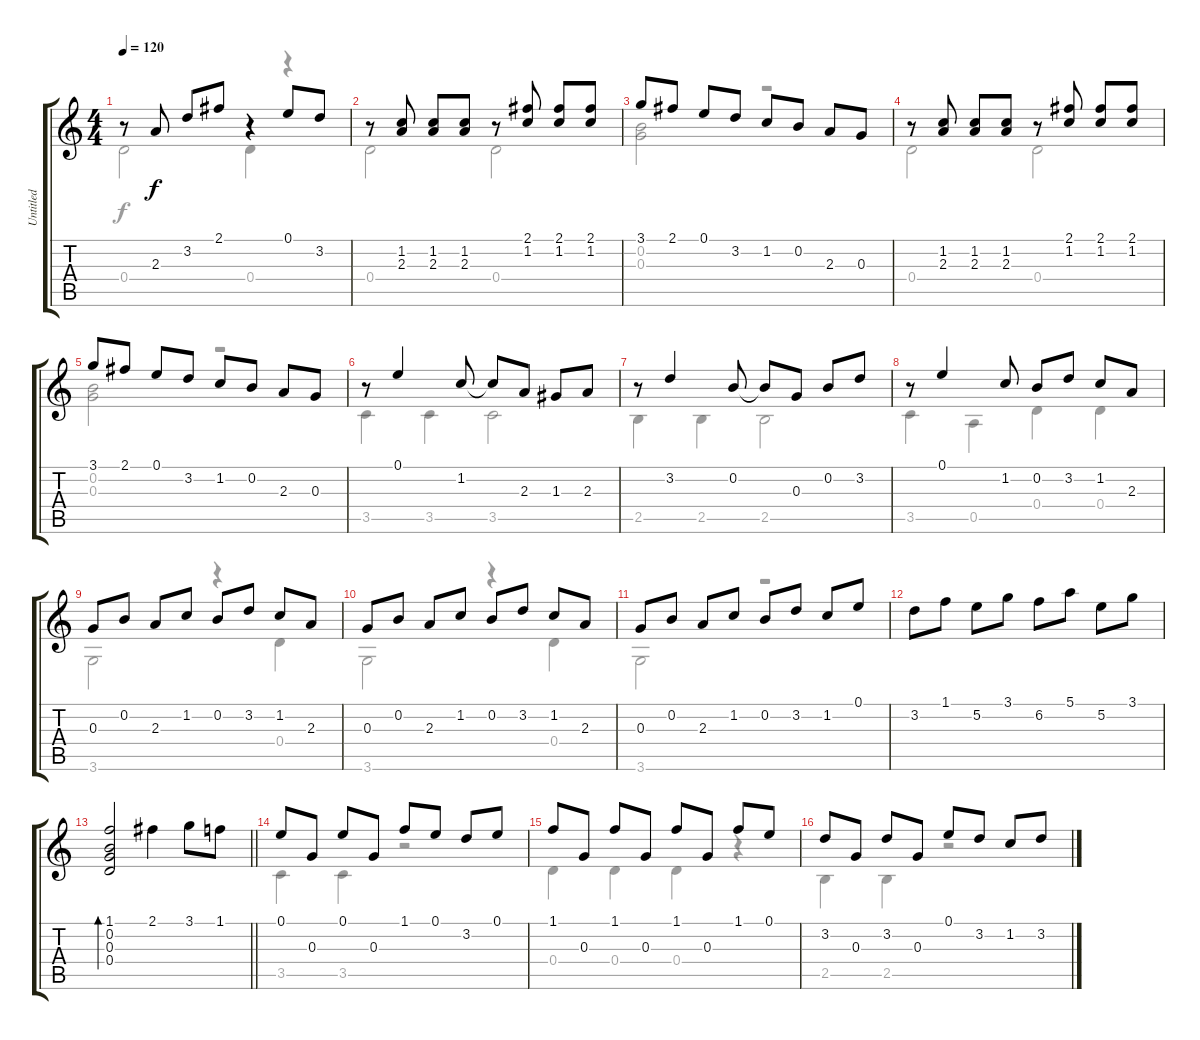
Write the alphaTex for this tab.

\track ("Untitled" "Untitled") {instrument acousticguitarnylon}
\staff {score tabs}
\tuning (E4 B3 G3 D3 A2 E2) {hide}
\voice
\ts (4 4)
\tempo 120
\clef g2
\ks c
r.8{dy f} 2.3.8 3.2.8 2.1.8 r.4 0.1.8 3.2.8 |
r.8 (1.2 2.3).8 (1.2 2.3).8 (1.2 2.3).8 r.8 (2.1 1.2).8 (2.1 1.2).8 (2.1 1.2).8 |
3.1.8 2.1.8 0.1.8 3.2.8 1.2.8 0.2.8 2.3.8 0.3.8 |
r.8 (1.2 2.3).8 (1.2 2.3).8 (1.2 2.3).8 r.8 (2.1 1.2).8 (2.1 1.2).8 (2.1 1.2).8 |
3.1.8 2.1.8 0.1.8 3.2.8 1.2.8 0.2.8 2.3.8 0.3.8 |
r.8 0.1.4 1.2.8 1.2{t}.8 2.3.8 1.3.8 2.3.8 |
r.8 3.2.4 0.2.8 0.2{t}.8 0.3.8 0.2.8 3.2.8 |
r.8 0.1.4 1.2.8 0.2.8 3.2.8 1.2.8 2.3.8 |
0.3.8 0.2.8 2.3.8 1.2.8 0.2.8 3.2.8 1.2.8 2.3.8 |
0.3.8 0.2.8 2.3.8 1.2.8 0.2.8 3.2.8 1.2.8 2.3.8 |
0.3.8 0.2.8 2.3.8 1.2.8 0.2.8 3.2.8 1.2.8 0.1.8 |
3.2.8 1.1.8 5.2.8 3.1.8 6.2.8 5.1.8 5.2.8 3.1.8 |
\barLineRight lightlight
(1.1 0.2 0.3 0.4).2{bd 30} 2.1.4 3.1.8 1.1.8 |
0.1.8 0.3.8 0.1.8 0.3.8 1.1.8 0.1.8 3.2.8 0.1.8 |
1.1.8 0.3.8 1.1.8 0.3.8 1.1.8 0.3.8 1.1.8 0.1.8 |
3.2.8 0.3.8 3.2.8 0.3.8 0.1.8 3.2.8 1.2.8 3.2.8
\voice
\clef g2
\ottava regular
\simile none
\ks c
0.4.2{dy f} 0.4.4 r.4 |
0.4.2 0.4.2 |
(0.2 0.3).2 r.2 |
0.4.2 0.4.2 |
(0.2 0.3).2 r.2 |
3.5.4 3.5.4 3.5.2 |
2.5.4 2.5.4 2.5.2 |
3.5.4 0.5.4 0.4.4 0.4.4 |
3.6.2 r.4 0.4.4 |
3.6.2 r.4 0.4.4 |
3.6.2 r.2 |
|
\barLineRight lightlight
|
3.5.4 3.5.4 r.2 |
0.4.4 0.4.4 0.4.4 r.4 |
2.5.4 2.5.4 r.2
